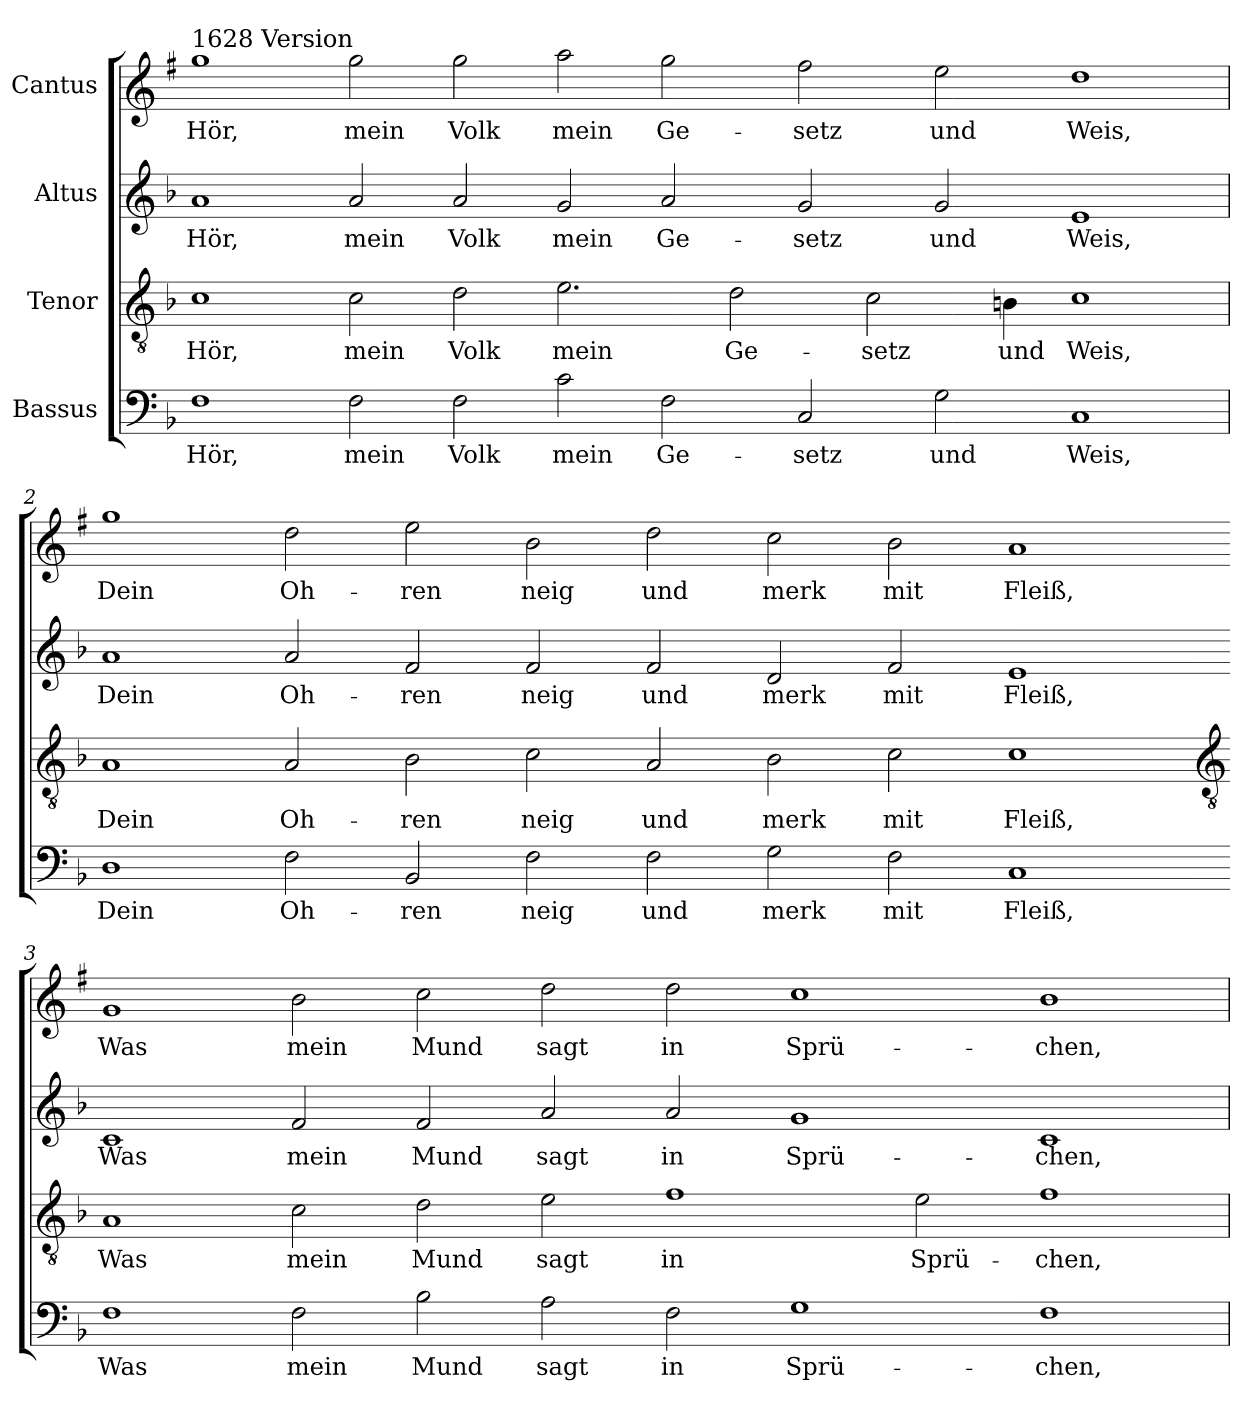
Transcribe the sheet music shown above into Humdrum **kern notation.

**kern	**text	**kern	**text	**kern	**text	**kern	**text
*part4	*part4	*part3	*part3	*part2	*part2	*part1	*part1
*staff4	*staff4	*staff3	*staff3	*staff2	*staff2	*staff1	*staff1
*I"Bassus	*	*I"Tenor	*	*I"Altus	*	*I"Cantus	*
*clefF4	*	*clefGv2	*	*clefG2	*	*clefG2	*
*	*	*	*	*	*	*ITrd1c2	*
*k[b-]	*	*k[b-]	*	*k[b-]	*	*k[b-]	*
*F:	*	*F:	*	*F:	*	*F:	*
=1	=1	=1	=1	=1	=1	=1	=1
!	!	!	!	!	!	!LO:TX:a:t=1628 Version	!
!	!LO:LY:b	!	!LO:LY:b	!	!LO:LY:b	!	!LO:LY:b
1F	Hör,	1c	Hör,	1a	Hör,	1ff	Hör,
!	!LO:LY:b	!	!LO:LY:b	!	!LO:LY:b	!	!LO:LY:b
2F	mein	2c	mein	2a	mein	2ff	mein
!	!LO:LY:b	!	!LO:LY:b	!	!LO:LY:b	!	!LO:LY:b
2F	Volk	2d	Volk	2a	Volk	2ff	Volk
!	!LO:LY:b	!	!LO:LY:b	!	!LO:LY:b	!	!LO:LY:b
2c	mein	2.e	mein	2g	mein	2gg	mein
!	!LO:LY:b	!	!	!	!LO:LY:b	!	!LO:LY:b
2F	Ge-	.	.	2a	Ge-	2ff	Ge-
!	!	!	!LO:LY:b	!	!	!	!
.	.	2d	Ge-	.	.	.	.
!	!LO:LY:b	!	!	!	!LO:LY:b	!	!LO:LY:b
2C	-setz	.	.	2g	-setz	2ee	-setz
!	!	!	!LO:LY:b	!	!	!	!
.	.	2c	-setz	.	.	.	.
!	!LO:LY:b	!	!	!	!LO:LY:b	!	!LO:LY:b
2G	und	.	.	2g	und	2dd	und
!	!	!	!LO:LY:b	!	!	!	!
.	.	4Bn	und	.	.	.	.
!	!LO:LY:b	!	!LO:LY:b	!	!LO:LY:b	!	!LO:LY:b
1C	Weis,	1c	Weis,	1e	Weis,	1cc	Weis,
=2	=2	=2	=2	=2	=2	=2	=2
!	!LO:LY:b	!	!LO:LY:b	!	!LO:LY:b	!	!LO:LY:b
1D	Dein	1A	Dein	1a	Dein	1ff	Dein
!	!LO:LY:b	!	!LO:LY:b	!	!LO:LY:b	!	!LO:LY:b
2F	Oh-	2A	Oh-	2a	Oh-	2cc	Oh-
!	!LO:LY:b	!	!LO:LY:b	!	!LO:LY:b	!	!LO:LY:b
2BB-	-ren	2B-	-ren	2f	-ren	2dd	-ren
!	!LO:LY:b	!	!LO:LY:b	!	!LO:LY:b	!	!LO:LY:b
2F	neig	2c	neig	2f	neig	2a	neig
!	!LO:LY:b	!	!LO:LY:b	!	!LO:LY:b	!	!LO:LY:b
2F	und	2A	und	2f	und	2cc	und
!	!LO:LY:b	!	!LO:LY:b	!	!LO:LY:b	!	!LO:LY:b
2G	merk	2B-	merk	2d	merk	2b-	merk
!	!LO:LY:b	!	!LO:LY:b	!	!LO:LY:b	!	!LO:LY:b
2F	mit	2c	mit	2f	mit	2a	mit
!	!LO:LY:b	!	!LO:LY:b	!	!LO:LY:b	!	!LO:LY:b
1C	Fleiß,	1c	Fleiß,	1e	Fleiß,	1g	Fleiß,
!!LO:LB:g=z
=3-	=3-	=3-	=3-	=3-	=3-	=3-	=3-
*	*	*clefGv2	*	*	*	*	*
!	!LO:LY:b	!	!LO:LY:b	!	!LO:LY:b	!	!LO:LY:b
1F	Was	1A	Was	1c	Was	1f	Was
!	!LO:LY:b	!	!LO:LY:b	!	!LO:LY:b	!	!LO:LY:b
2F	mein	2c	mein	2f	mein	2a	mein
!	!LO:LY:b	!	!LO:LY:b	!	!LO:LY:b	!	!LO:LY:b
2B-	Mund	2d	Mund	2f	Mund	2b-	Mund
!	!LO:LY:b	!	!LO:LY:b	!	!LO:LY:b	!	!LO:LY:b
2A	sagt	2e	sagt	2a	sagt	2cc	sagt
!	!LO:LY:b	!	!LO:LY:b	!	!LO:LY:b	!	!LO:LY:b
2F	in	1f	in	2a	in	2cc	in
!	!LO:LY:b	!	!	!	!LO:LY:b	!	!LO:LY:b
1G	Sprü-	.	.	1g	Sprü-	1b-	Sprü-
!	!	!	!LO:LY:b	!	!	!	!
.	.	2e	Sprü-	.	.	.	.
!	!LO:LY:b	!	!LO:LY:b	!	!LO:LY:b	!	!LO:LY:b
1F	-chen,	1f	-chen,	1c	-chen,	1a	-chen,
=	=	=	=	=	=	=	=
*-	*-	*-	*-	*-	*-	*-	*-
